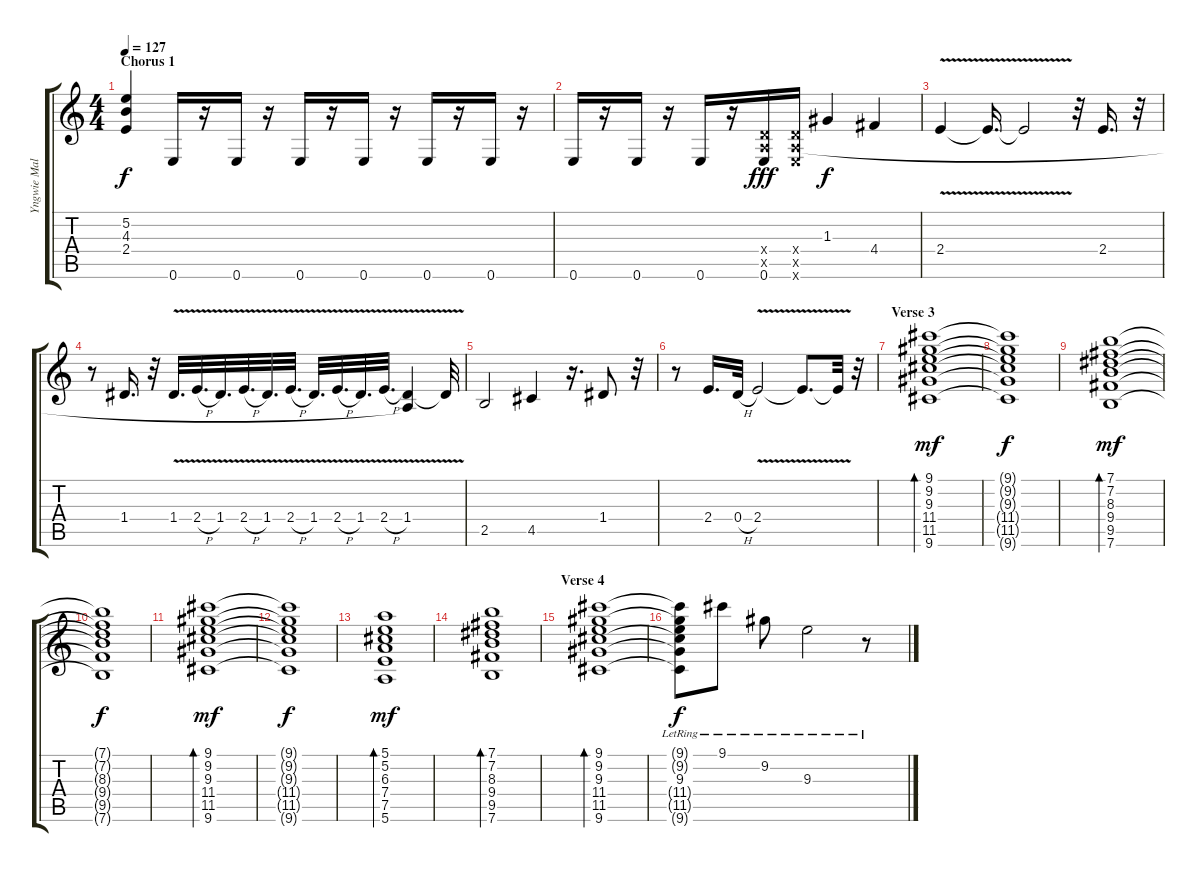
\track ("Yngwie Malmsteen" "Yngwie Mal") {instrument overdrivenguitar}
\staff {score tabs}
\tuning (E4 B3 G3 D3 A2 E2) {hide}
\ts (4 4)
\section ("" "Chorus 1")
\tempo 127
\clef g2
\ks c
(5.2 4.3 2.4).4{dy f balance 8 instrument overdrivenguitar} 0.6.16 r.16 0.6.16 r.16 0.6.16 r.16 0.6.16 r.16 0.6.16 r.16 0.6.16 r.16 |
0.6.16 r.16 0.6.16 r.16 0.6.16 r.16 (0.4{x} 0.5{x} 0.6).16{dy fff} (0.4{x} 0.5{x} 0.6{x}).16 1.3.4{dy f balance 16} 4.4.4 |
2.4{v}.4 2.4{v t}.16{d} 2.4{v t}.2 r.32 2.4.16{d} r.32 |
r.8 1.4.16{d} r.32 1.4{v}.32{d} 2.4{v h}.32{d} 1.4{v}.32{d} 2.4{v h}.32{d} 1.4{v}.32{d} 2.4{v h}.32{d} 1.4{v}.32{d} 2.4{v h}.32{d} 1.4{v}.32{d} 2.4{v h}.32{d} (1.4{v} 0.5{v t}).4 1.4{v t}.32 |
2.5.2 4.5.4 r.16{d} 1.4.8 r.32 |
r.8 2.4.16{d} 0.4{h}.32 2.4{v}.2 2.4{v t}.8{d} 2.4{v t}.32 r.32 |
\section ("" "Verse 3")
(9.1 9.2 9.3 11.4 11.5 9.6).1{bd 480 dy mf balance 8 instrument electricguitarclean} |
(9.1{t} 9.2{t} 9.3{t} 11.4{t} 11.5{t} 9.6{t}).1{dy f} |
(7.1 7.2 8.3 9.4 9.5 7.6).1{bd 480 dy mf} |
(7.1{t} 7.2{t} 8.3{t} 9.4{t} 9.5{t} 7.6{t}).1{dy f} |
(9.1 9.2 9.3 11.4 11.5 9.6).1{bd 480 dy mf} |
(9.1{t} 9.2{t} 9.3{t} 11.4{t} 11.5{t} 9.6{t}).1{dy f} |
(5.1 5.2 6.3 7.4 7.5 5.6).1{bd 480 dy mf} |
(7.1 7.2 8.3 9.4 9.5 7.6).1{bd 480} |
\section ("" "Verse 4")
(9.1 9.2 9.3 11.4 11.5 9.6).1{bd 480} |
(9.1{t} 9.2{t} 9.3{lr} 11.4{t} 11.5{t} 9.6{t}).8{dy f} 9.1{lr}.8 9.2{lr}.8 9.3{lr}.2 r.8
